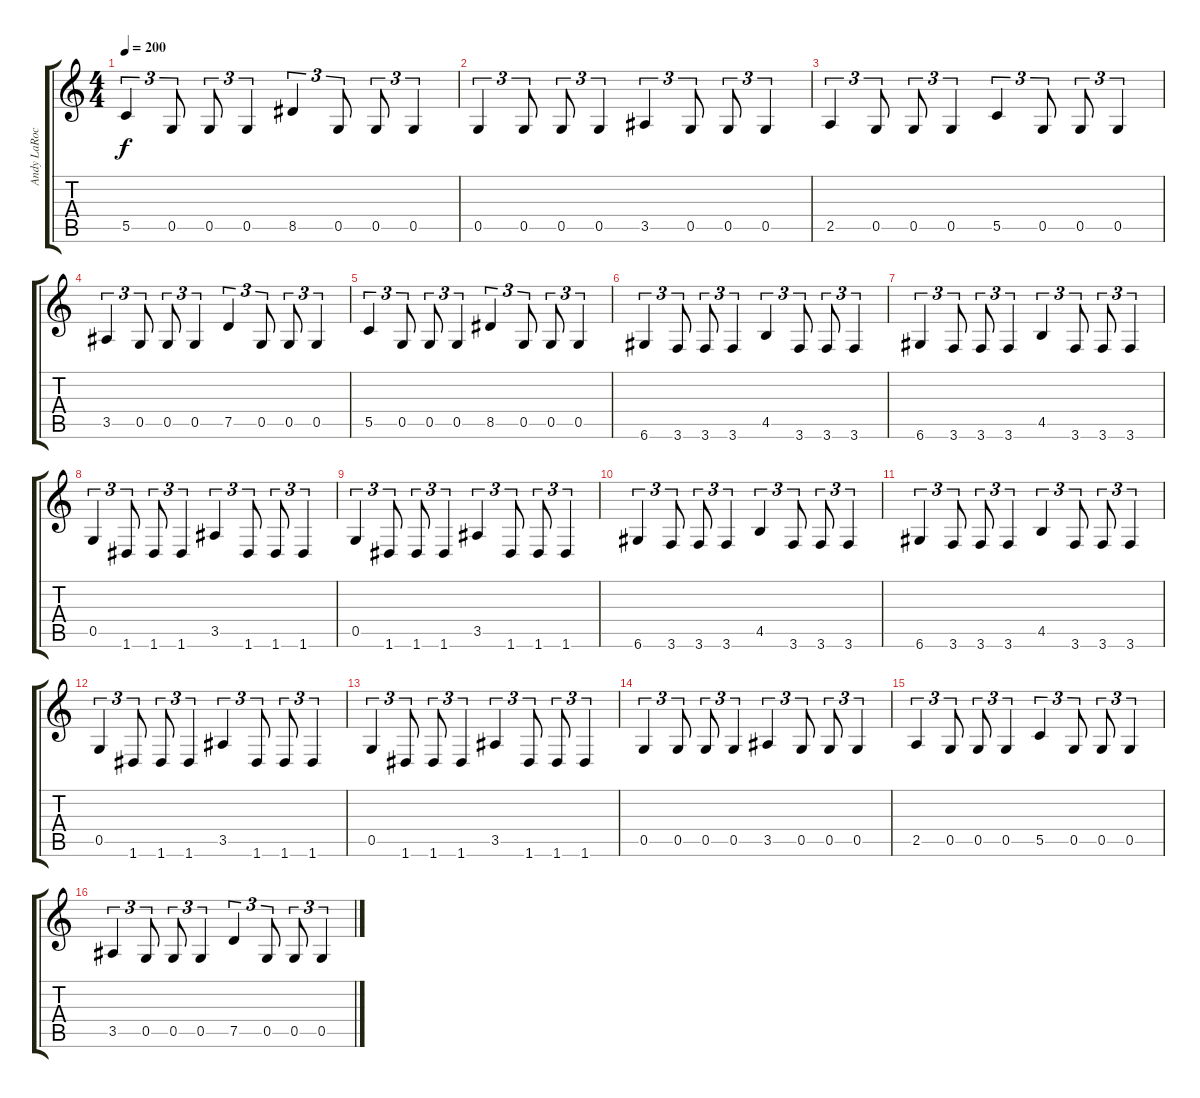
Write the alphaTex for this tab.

\track ("Andy LaRocque" "Andy LaRoc") {instrument distortionguitar}
\staff {score tabs}
\tuning (D4 A3 F3 C3 G2 D2) {hide}
\ts (4 4)
\tempo 200
\clef g2
\ks c
5.5.4{tu (3 2) dy f} 0.5.8{tu (3 2)} 0.5.8{tu (3 2)} 0.5.4{tu (3 2)} 8.5.4{tu (3 2)} 0.5.8{tu (3 2)} 0.5.8{tu (3 2)} 0.5.4{tu (3 2)} |
0.5.4{tu (3 2)} 0.5.8{tu (3 2)} 0.5.8{tu (3 2)} 0.5.4{tu (3 2)} 3.5.4{tu (3 2)} 0.5.8{tu (3 2)} 0.5.8{tu (3 2)} 0.5.4{tu (3 2)} |
2.5.4{tu (3 2)} 0.5.8{tu (3 2)} 0.5.8{tu (3 2)} 0.5.4{tu (3 2)} 5.5.4{tu (3 2)} 0.5.8{tu (3 2)} 0.5.8{tu (3 2)} 0.5.4{tu (3 2)} |
3.5.4{tu (3 2)} 0.5.8{tu (3 2)} 0.5.8{tu (3 2)} 0.5.4{tu (3 2)} 7.5.4{tu (3 2)} 0.5.8{tu (3 2)} 0.5.8{tu (3 2)} 0.5.4{tu (3 2)} |
5.5.4{tu (3 2)} 0.5.8{tu (3 2)} 0.5.8{tu (3 2)} 0.5.4{tu (3 2)} 8.5.4{tu (3 2)} 0.5.8{tu (3 2)} 0.5.8{tu (3 2)} 0.5.4{tu (3 2)} |
6.6.4{tu (3 2)} 3.6.8{tu (3 2)} 3.6.8{tu (3 2)} 3.6.4{tu (3 2)} 4.5.4{tu (3 2)} 3.6.8{tu (3 2)} 3.6.8{tu (3 2)} 3.6.4{tu (3 2)} |
6.6.4{tu (3 2)} 3.6.8{tu (3 2)} 3.6.8{tu (3 2)} 3.6.4{tu (3 2)} 4.5.4{tu (3 2)} 3.6.8{tu (3 2)} 3.6.8{tu (3 2)} 3.6.4{tu (3 2)} |
0.5.4{tu (3 2)} 1.6.8{tu (3 2)} 1.6.8{tu (3 2)} 1.6.4{tu (3 2)} 3.5.4{tu (3 2)} 1.6.8{tu (3 2)} 1.6.8{tu (3 2)} 1.6.4{tu (3 2)} |
0.5.4{tu (3 2)} 1.6.8{tu (3 2)} 1.6.8{tu (3 2)} 1.6.4{tu (3 2)} 3.5.4{tu (3 2)} 1.6.8{tu (3 2)} 1.6.8{tu (3 2)} 1.6.4{tu (3 2)} |
6.6.4{tu (3 2)} 3.6.8{tu (3 2)} 3.6.8{tu (3 2)} 3.6.4{tu (3 2)} 4.5.4{tu (3 2)} 3.6.8{tu (3 2)} 3.6.8{tu (3 2)} 3.6.4{tu (3 2)} |
6.6.4{tu (3 2)} 3.6.8{tu (3 2)} 3.6.8{tu (3 2)} 3.6.4{tu (3 2)} 4.5.4{tu (3 2)} 3.6.8{tu (3 2)} 3.6.8{tu (3 2)} 3.6.4{tu (3 2)} |
0.5.4{tu (3 2)} 1.6.8{tu (3 2)} 1.6.8{tu (3 2)} 1.6.4{tu (3 2)} 3.5.4{tu (3 2)} 1.6.8{tu (3 2)} 1.6.8{tu (3 2)} 1.6.4{tu (3 2)} |
0.5.4{tu (3 2)} 1.6.8{tu (3 2)} 1.6.8{tu (3 2)} 1.6.4{tu (3 2)} 3.5.4{tu (3 2)} 1.6.8{tu (3 2)} 1.6.8{tu (3 2)} 1.6.4{tu (3 2)} |
0.5.4{tu (3 2)} 0.5.8{tu (3 2)} 0.5.8{tu (3 2)} 0.5.4{tu (3 2)} 3.5.4{tu (3 2)} 0.5.8{tu (3 2)} 0.5.8{tu (3 2)} 0.5.4{tu (3 2)} |
2.5.4{tu (3 2)} 0.5.8{tu (3 2)} 0.5.8{tu (3 2)} 0.5.4{tu (3 2)} 5.5.4{tu (3 2)} 0.5.8{tu (3 2)} 0.5.8{tu (3 2)} 0.5.4{tu (3 2)} |
3.5.4{tu (3 2)} 0.5.8{tu (3 2)} 0.5.8{tu (3 2)} 0.5.4{tu (3 2)} 7.5.4{tu (3 2)} 0.5.8{tu (3 2)} 0.5.8{tu (3 2)} 0.5.4{tu (3 2)}
